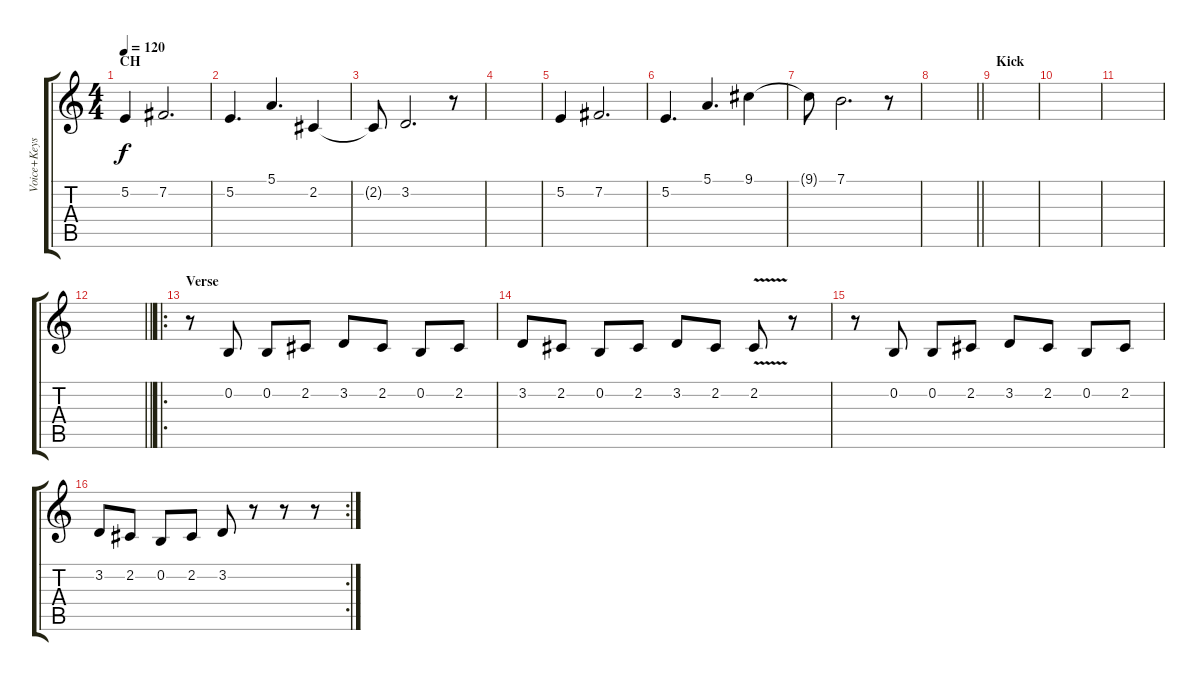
\track ("Voice+Keys" "Voice+Keys") {instrument stringensemble1}
\staff {score tabs}
\tuning (E4 B3 G3 D3 A2 E2) {hide}
\ts (4 4)
\section ("" "CH")
\tempo 120
\clef g2
\ks c
5.2.4{dy f} 7.2.2{d} |
5.2.4{d} 5.1.4{d} 2.2.4 |
2.2{t}.8 3.2.2{d} r.8 |
|
5.2.4 7.2.2{d} |
5.2.4{d} 5.1.4{d} 9.1.4 |
9.1{t}.8 7.1.2{d} r.8 |
\barLineRight lightlight
|
\section ("" "Kick")
|
|
|
\barLineRight lightlight
|
\ro
\section ("" "Verse")
r.8 0.2.8 0.2.8 2.2.8 3.2.8 2.2.8 0.2.8 2.2.8 |
3.2.8 2.2.8 0.2.8 2.2.8 3.2.8 2.2.8 2.2{v}.8 r.8 |
r.8 0.2.8 0.2.8 2.2.8 3.2.8 2.2.8 0.2.8 2.2.8 |
\rc 2
3.2.8 2.2.8 0.2.8 2.2.8 3.2.8 r.8 r.8 r.8
